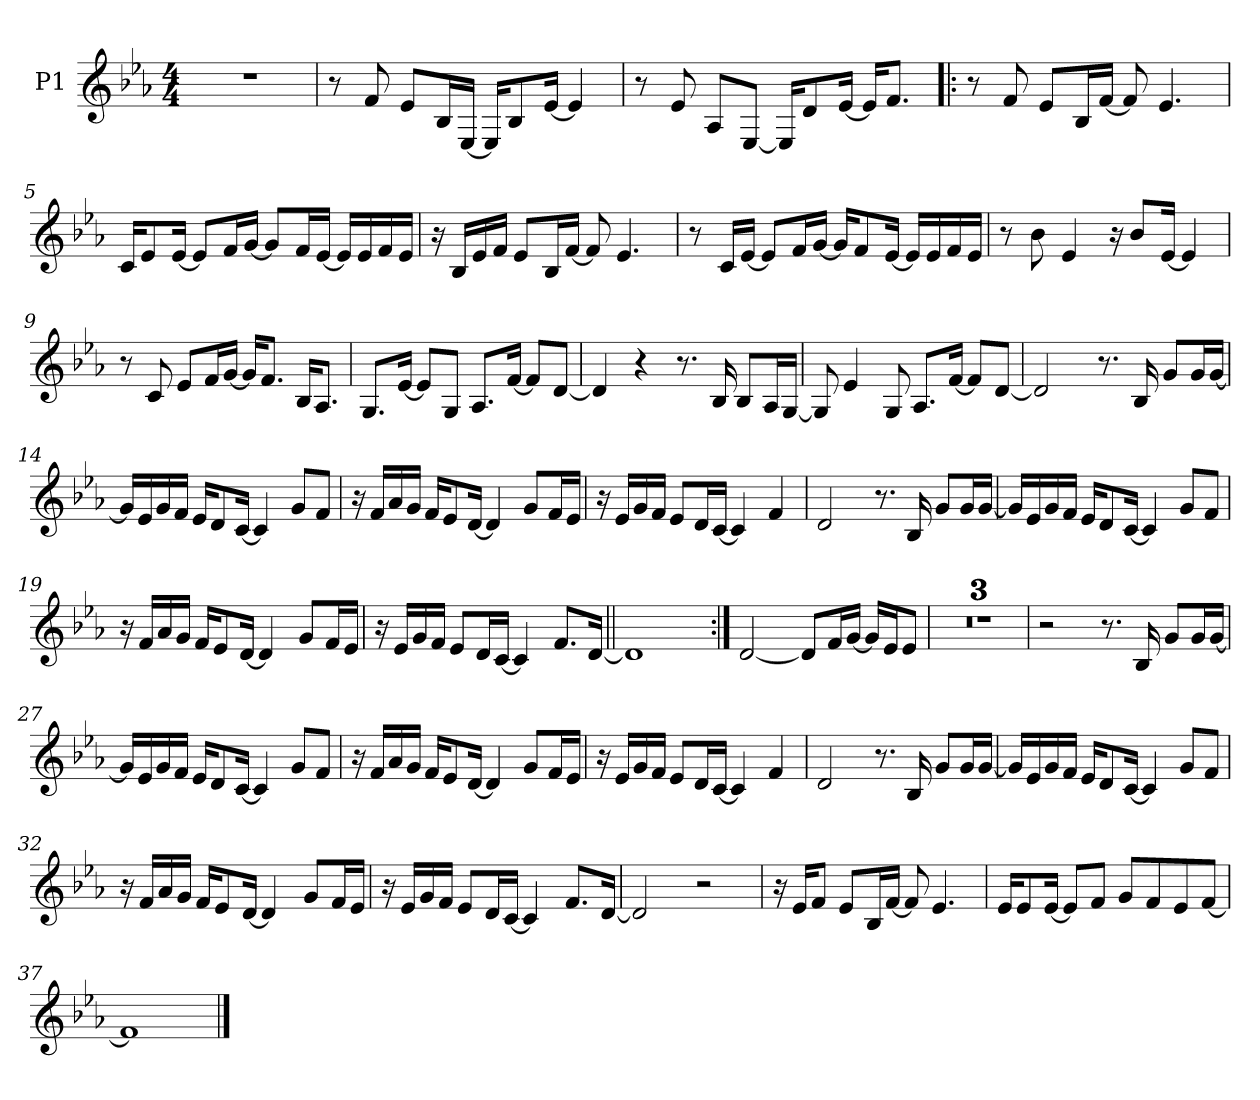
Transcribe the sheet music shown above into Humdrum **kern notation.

**kern
*part1
*staff1
*I"P1
*clefG2
*k[b-e-a-]
*E-:
*M4/4
*MM67
=1
1r
=2
8r
8f/
8e-/L
16B-/L
[<16E-/JJ
16E-/KL]
8B-/
[<16e-/Jk
4e-/]
=3
8r
8e-/
8A-/L
[<8E-/J
16E-/KL]
8d/
[<16e-/Jk
16e-/KL]
8.f/J
=4!|:
8r
8f/
8e-/L
16B-/L
[<16f/JJ
8f/]
4.e-/
!!LO:LB:g=z
=5
16c/KL
8e-/
[<16e-/Jk
8e-/L]
16f/L
[<16g/JJ
8g/L]
16f/L
[<16e-/JJ
16e-/LL]
16e-/
16f/
16e-/JJ
=6
16r
16B-/LL
16e-/
16f/JJ
8e-/L
16B-/L
[<16f/JJ
8f/]
4.e-/
=7
8r
16c/LL
[<16e-/JJ
8e-/L]
16f/L
[<16g/JJ
16g/KL]
8f/
[<16e-/Jk
16e-/LL]
16e-/
16f/
16e-/JJ
!!LO:LB:g=z
=8
8r
8b-\
4e-/
16r
8b-/L
[<16e-/Jk
4e-/]
=9
8r
8c/
8e-/L
16f/L
[<16g/JJ
16g/KL]
8.f/J
16B-/KL
8.A-/J
=10
8.G/L
[<16e-/Jk
8e-/L]
8G/J
8.A-/L
[<16f/Jk
8f/L]
[<8d/J
=11
4d/]
4r
8.r
16B-/
8B-/L
16A-/L
[<16G/JJ
!!LO:LB:g=z
=12
8G/]
4e-/
8G/
8.A-/L
[<16f/Jk
8f/L]
[<8d/J
=13
2d/]
8.r
16B-/
8g/L
16g/L
[<16g/JJ
=14
16g/LL]
16e-/
16g/
16f/JJ
16e-/KL
8d/
[<16c/Jk
4c/]
8g/L
8f/J
=15
16r
16f/LL
16a-/
16g/JJ
16f/KL
8e-/
[<16d/Jk
4d/]
8g/L
16f/L
16e-/JJ
!!LO:LB:g=z
=16
16r
16e-/LL
16g/
16f/JJ
8e-/L
16d/L
[<16c/JJ
4c/]
4f/
=17
2d/
8.r
16B-/
8g/L
16g/L
[<16g/JJ
=18
16g/LL]
16e-/
16g/
16f/JJ
16e-/KL
8d/
[<16c/Jk
4c/]
8g/L
8f/J
=19
16r
16f/LL
16a-/
16g/JJ
16f/KL
8e-/
[<16d/Jk
4d/]
8g/L
16f/L
16e-/JJ
!!LO:LB:g=z
=20
16r
16e-/LL
16g/
16f/JJ
8e-/L
16d/L
[<16c/JJ
4c/]
8.f/L
[<16d/Jk
=21||
1d]
=22:|!
[<2d/
8d/L]
16f/L
[<16g/JJ
16g/LL]
16e-/J
8e-/J
=23
1r
=24
1r
=25
1r
!!LO:LB:g=z
=26
2r
8.r
16B-/
8g/L
16g/L
[<16g/JJ
=27
16g/LL]
16e-/
16g/
16f/JJ
16e-/KL
8d/
[<16c/Jk
4c/]
8g/L
8f/J
=28
16r
16f/LL
16a-/
16g/JJ
16f/KL
8e-/
[<16d/Jk
4d/]
8g/L
16f/L
16e-/JJ
=29
16r
16e-/LL
16g/
16f/JJ
8e-/L
16d/L
[<16c/JJ
4c/]
4f/
!!LO:LB:g=z
=30
2d/
8.r
16B-/
8g/L
16g/L
[<16g/JJ
=31
16g/LL]
16e-/
16g/
16f/JJ
16e-/KL
8d/
[<16c/Jk
4c/]
8g/L
8f/J
=32
16r
16f/LL
16a-/
16g/JJ
16f/KL
8e-/
[<16d/Jk
4d/]
8g/L
16f/L
16e-/JJ
!!LO:LB:g=z
=33
16r
16e-/LL
16g/
16f/JJ
8e-/L
16d/L
[<16c/JJ
4c/]
8.f/L
[<16d/Jk
=34
2d/]
2r
=35
16r
16e-/KL
8f/J
8e-/L
16B-/L
[<16f/JJ
8f/]
4.e-/
=36
16e-/KL
8e-/
[<16e-/Jk
8e-/L]
8f/J
8g/L
8f/
8e-/
[<8f/J
=37
1f]
==
*-
